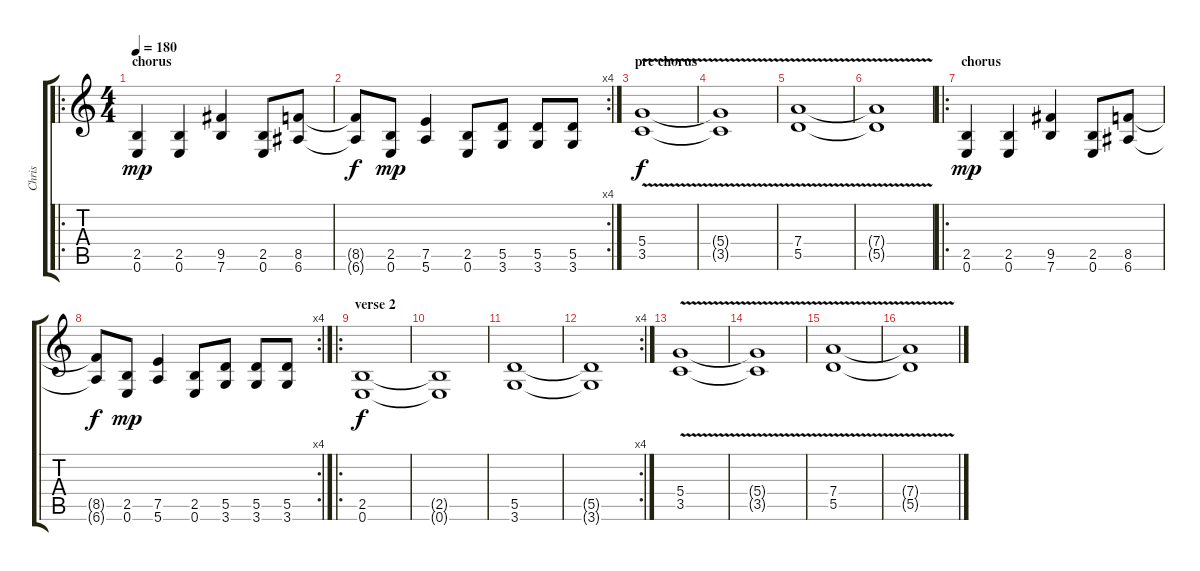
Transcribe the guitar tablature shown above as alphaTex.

\track ("Chris" "Chris") {instrument overdrivenguitar}
\staff {score tabs}
\tuning (E4 B3 G3 D3 A2 E2) {hide}
\ro
\ts (4 4)
\section ("" "chorus")
\tempo 180
\clef g2
\ks c
(2.5 0.6).4{dy mp} (2.5 0.6).4 (9.5 7.6).4 (2.5 0.6).8 (8.5 6.6).8 |
\rc 4
(8.5{t} 6.6{t}).8{dy f} (2.5 0.6).8{dy mp} (7.5 5.6).4 (2.5 0.6).8 (5.5 3.6).8 (5.5 3.6).8 (5.5 3.6).8 |
\section ("" "pre chorus")
(5.4 3.5{v}).1{dy f} |
(5.4{t} 3.5{t}).1 |
(7.4 5.5{v}).1 |
(7.4{t} 5.5{t}).1 |
\ro
\section ("" "chorus")
(2.5 0.6).4{dy mp} (2.5 0.6).4 (9.5 7.6).4 (2.5 0.6).8 (8.5 6.6).8 |
\rc 4
(8.5{t} 6.6{t}).8{dy f} (2.5 0.6).8{dy mp} (7.5 5.6).4 (2.5 0.6).8 (5.5 3.6).8 (5.5 3.6).8 (5.5 3.6).8 |
\ro
\section ("" "verse 2")
(2.5 0.6).1{dy f} |
(2.5{t} 0.6{t}).1 |
(5.5 3.6).1 |
\rc 4
(5.5{t} 3.6{t}).1 |
(5.4 3.5{v}).1 |
(5.4{t} 3.5{t}).1 |
(7.4 5.5{v}).1 |
(7.4{t} 5.5{t}).1
